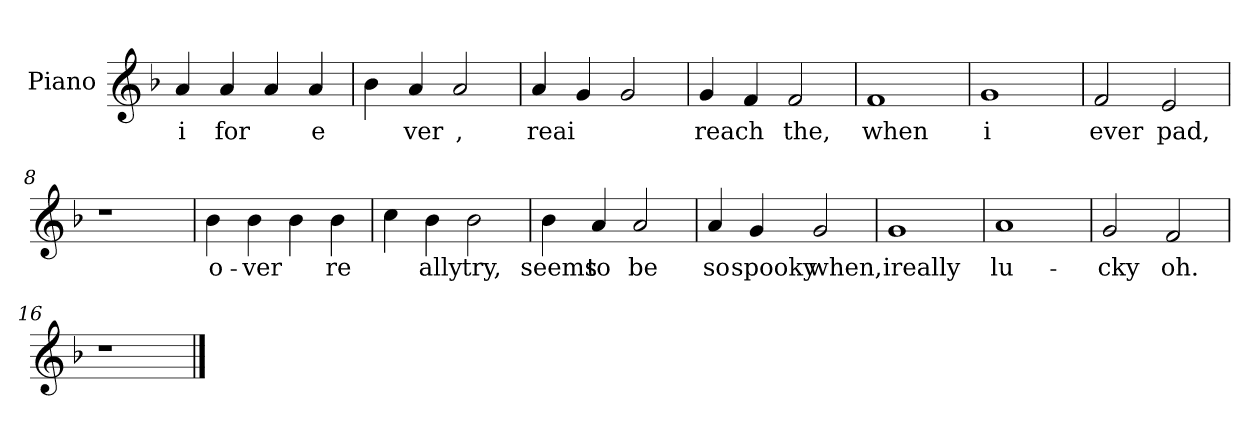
**kern	**text
*part1	*part1
*staff1	*staff1
*I"Piano	*
*I'Pno.	*
*clefG2	*
*k[b-]	*
*F:	*
=1	=1
4a/	i
4a/	for-
4a/	--
4a/	e-
=2	=2
4b-\	--
4a/	-ver
2a/	-,
=3	=3
4a/	reai
4g/	--
2g/	--
=4	=4
4g/	reach
4f/	--
2f/	the,
=5	=5
1f	when
=6	=6
1g	i
=7	=7
2f/	ever
2e/	pad,
=8	=8
1r	.
=9	=9
4b-\	o-
4b-\	-ver
4b-\	--
4b-\	re-
=10	=10
4cc\	--
4b-\	-ally
2b-\	try,
=11	=11
4b-\	seems
4a/	to
2a/	be
=12	=12
4a/	so
4g/	spooky
2g/	when,
=13	=13
1g	ireally
=14	=14
1a	lu-
=15	=15
2g/	-cky
2f/	oh.
=16	=16
1r	.
==	==
*-	*-
